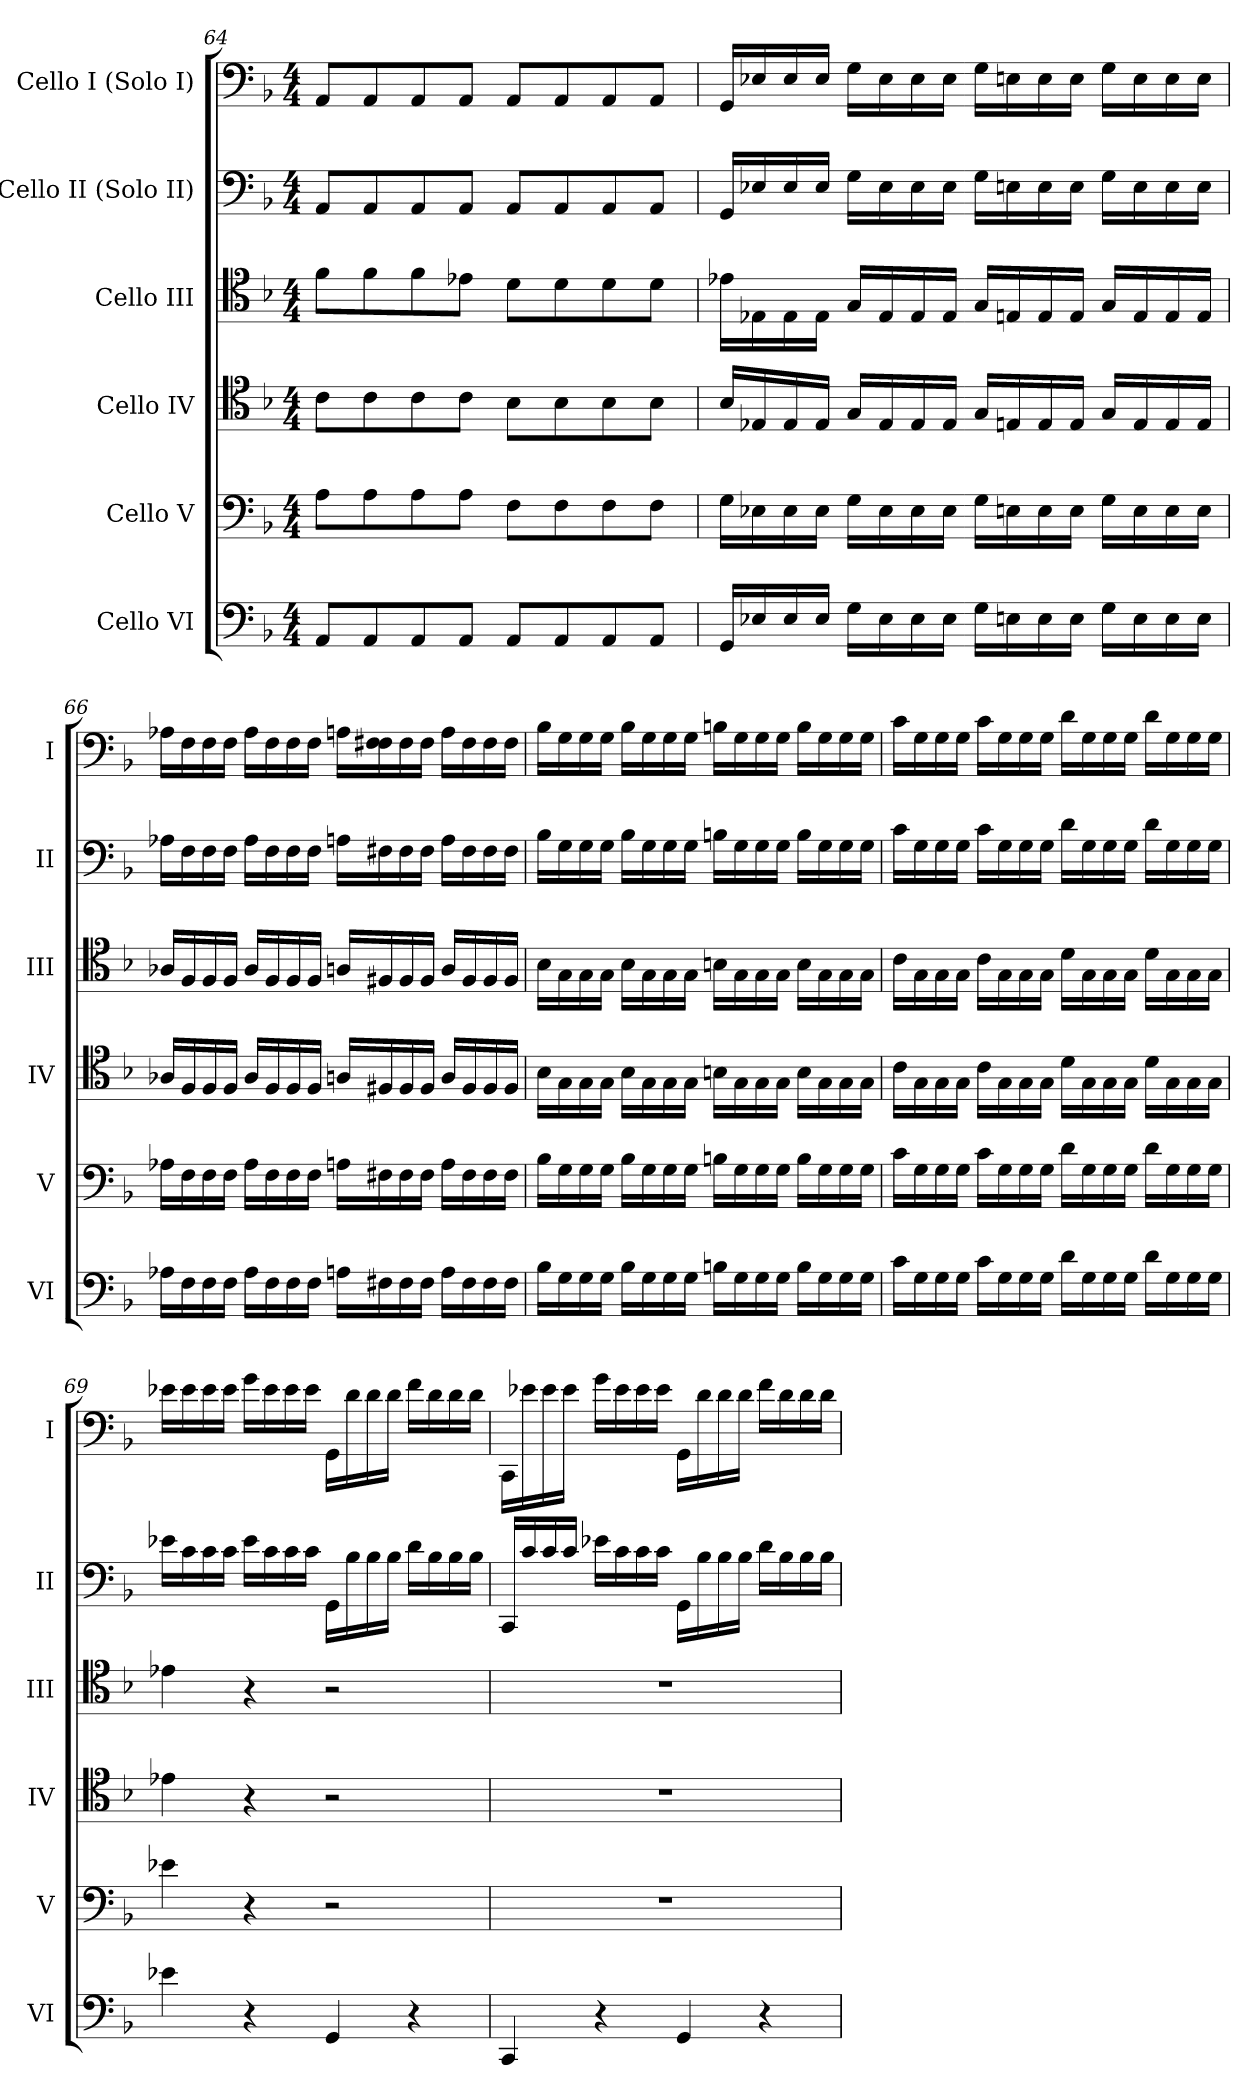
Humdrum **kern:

**kern	**kern	**kern	**kern	**kern	**kern
*part6	*part5	*part4	*part3	*part2	*part1
*staff6	*staff5	*staff4	*staff3	*staff2	*staff1
*I"Cello VI	*I"Cello V	*I"Cello IV	*I"Cello III	*I"Cello II (Solo II)	*I"Cello I (Solo I)
*I'VI	*I'V	*I'IV	*I'III	*I'II	*I'I
!!LO:PB:g=z
*clefF4	*clefF4	*clefC4	*clefC4	*clefF4	*clefF4
*k[b-]	*k[b-]	*k[b-]	*k[b-]	*k[b-]	*k[b-]
*M4/4	*M4/4	*M4/4	*M4/4	*M4/4	*M4/4
=64	=64	=64	=64	=64	=64
8AA/L	8A\L	8c\L	8f\L	8AA/L	8AA/L
8AA/	8A\	8c\	8f\	8AA/	8AA/
8AA/	8A\	8c\	8f\	8AA/	8AA/
8AA/J	8A\J	8c\J	8e-X\J	8AA/J	8AA/J
8AA/L	8F\L	8B-\L	8d\L	8AA/L	8AA/L
8AA/	8F\	8B-\	8d\	8AA/	8AA/
8AA/	8F\	8B-\	8d\	8AA/	8AA/
8AA/J	8F\J	8B-\J	8d\J	8AA/J	8AA/J
=65	=65	=65	=65	=65	=65
16GG/LL	16G\LL	16B-/LL	16e-X\LL	16GG/LL	16GG/LL
16E-X/	16E-X\	16E-X/	16E-X\	16E-X/	16E-X/
16E-/	16E-\	16E-/	16E-\	16E-/	16E-/
16E-/JJ	16E-\JJ	16E-/JJ	16E-\JJ	16E-/JJ	16E-/JJ
16G\LL	16G\LL	16G/LL	16G/LL	16G\LL	16G\LL
16E-\	16E-\	16E-/	16E-/	16E-\	16E-\
16E-\	16E-\	16E-/	16E-/	16E-\	16E-\
16E-\JJ	16E-\JJ	16E-/JJ	16E-/JJ	16E-\JJ	16E-\JJ
16G\LL	16G\LL	16G/LL	16G/LL	16G\LL	16G\LL
16En\	16En\	16En/	16En/	16En\	16En\
16E\	16E\	16E/	16E/	16E\	16E\
16E\JJ	16E\JJ	16E/JJ	16E/JJ	16E\JJ	16E\JJ
16G\LL	16G\LL	16G/LL	16G/LL	16G\LL	16G\LL
16E\	16E\	16E/	16E/	16E\	16E\
16E\	16E\	16E/	16E/	16E\	16E\
16E\JJ	16E\JJ	16E/JJ	16E/JJ	16E\JJ	16E\JJ
=66	=66	=66	=66	=66	=66
16A-X\LL	16A-X\LL	16A-X/LL	16A-X/LL	16A-X\LL	16A-X\LL
16F\	16F\	16F/	16F/	16F\	16F\
16F\	16F\	16F/	16F/	16F\	16F\
16F\JJ	16F\JJ	16F/JJ	16F/JJ	16F\JJ	16F\JJ
16A-\LL	16A-\LL	16A-/LL	16A-/LL	16A-\LL	16A-\LL
16F\	16F\	16F/	16F/	16F\	16F\
16F\	16F\	16F/	16F/	16F\	16F\
16F\JJ	16F\JJ	16F/JJ	16F/JJ	16F\JJ	16F\JJ
16An\LL	16An\LL	16An/LL	16An/LL	16An\LL	16An\LL
16F#X\	16F#X\	16F#X/	16F#X/	16F#X\	16F\ 16F#X\
16F#\	16F#\	16F#/	16F#/	16F#\	16F#\
16F#\JJ	16F#\JJ	16F#/JJ	16F#/JJ	16F#\JJ	16F#\JJ
16A\LL	16A\LL	16A/LL	16A/LL	16A\LL	16A\LL
16F#\	16F#\	16F#/	16F#/	16F#\	16F#\
16F#\	16F#\	16F#/	16F#/	16F#\	16F#\
16F#\JJ	16F#\JJ	16F#/JJ	16F#/JJ	16F#\JJ	16F#\JJ
=67	=67	=67	=67	=67	=67
16B-\LL	16B-\LL	16B-\LL	16B-\LL	16B-\LL	16B-\LL
16G\	16G\	16G\	16G\	16G\	16G\
16G\	16G\	16G\	16G\	16G\	16G\
16G\JJ	16G\JJ	16G\JJ	16G\JJ	16G\JJ	16G\JJ
16B-\LL	16B-\LL	16B-\LL	16B-\LL	16B-\LL	16B-\LL
16G\	16G\	16G\	16G\	16G\	16G\
16G\	16G\	16G\	16G\	16G\	16G\
16G\JJ	16G\JJ	16G\JJ	16G\JJ	16G\JJ	16G\JJ
16Bn\LL	16Bn\LL	16Bn\LL	16Bn\LL	16Bn\LL	16Bn\LL
16G\	16G\	16G\	16G\	16G\	16G\
16G\	16G\	16G\	16G\	16G\	16G\
16G\JJ	16G\JJ	16G\JJ	16G\JJ	16G\JJ	16G\JJ
16B\LL	16B\LL	16B\LL	16B\LL	16B\LL	16B\LL
16G\	16G\	16G\	16G\	16G\	16G\
16G\	16G\	16G\	16G\	16G\	16G\
16G\JJ	16G\JJ	16G\JJ	16G\JJ	16G\JJ	16G\JJ
!!LO:LB:g=z
=68	=68	=68	=68	=68	=68
16c\LL	16c\LL	16c\LL	16c\LL	16c\LL	16c\LL
16G\	16G\	16G\	16G\	16G\	16G\
16G\	16G\	16G\	16G\	16G\	16G\
16G\JJ	16G\JJ	16G\JJ	16G\JJ	16G\JJ	16G\JJ
16c\LL	16c\LL	16c\LL	16c\LL	16c\LL	16c\LL
16G\	16G\	16G\	16G\	16G\	16G\
16G\	16G\	16G\	16G\	16G\	16G\
16G\JJ	16G\JJ	16G\JJ	16G\JJ	16G\JJ	16G\JJ
16d\LL	16d\LL	16d\LL	16d\LL	16d\LL	16d\LL
16G\	16G\	16G\	16G\	16G\	16G\
16G\	16G\	16G\	16G\	16G\	16G\
16G\JJ	16G\JJ	16G\JJ	16G\JJ	16G\JJ	16G\JJ
16d\LL	16d\LL	16d\LL	16d\LL	16d\LL	16d\LL
16G\	16G\	16G\	16G\	16G\	16G\
16G\	16G\	16G\	16G\	16G\	16G\
16G\JJ	16G\JJ	16G\JJ	16G\JJ	16G\JJ	16G\JJ
=69	=69	=69	=69	=69	=69
4e-X\	4e-X\	4e-X\	4e-X\	16e-X\LL	16e-X\LL
.	.	.	.	16c\	16e-\
.	.	.	.	16c\	16e-\
.	.	.	.	16c\JJ	16e-\JJ
4r	4r	4r	4r	16e-\LL	16g\LL
.	.	.	.	16c\	16e-\
.	.	.	.	16c\	16e-\
.	.	.	.	16c\JJ	16e-\JJ
4GG/	2r	2r	2r	16GG\LL	16GG\LL
.	.	.	.	16B-\	16d\
.	.	.	.	16B-\	16d\
.	.	.	.	16B-\JJ	16d\JJ
4r	.	.	.	16d\LL	16f\LL
.	.	.	.	16B-\	16d\
.	.	.	.	16B-\	16d\
.	.	.	.	16B-\JJ	16d\JJ
=70	=70	=70	=70	=70	=70
4CC/	1r	1r	1r	16CC/LL	16CC\LL
.	.	.	.	16c/	16e-X\
.	.	.	.	16c/	16e-\
.	.	.	.	16c/JJ	16e-\JJ
4r	.	.	.	16e-X\LL	16g\LL
.	.	.	.	16c\	16e-\
.	.	.	.	16c\	16e-\
.	.	.	.	16c\JJ	16e-\JJ
4GG/	.	.	.	16GG\LL	16GG\LL
.	.	.	.	16B-\	16d\
.	.	.	.	16B-\	16d\
.	.	.	.	16B-\JJ	16d\JJ
4r	.	.	.	16d\LL	16f\LL
.	.	.	.	16B-\	16d\
.	.	.	.	16B-\	16d\
.	.	.	.	16B-\JJ	16d\JJ
=	=	=	=	=	=
*-	*-	*-	*-	*-	*-
